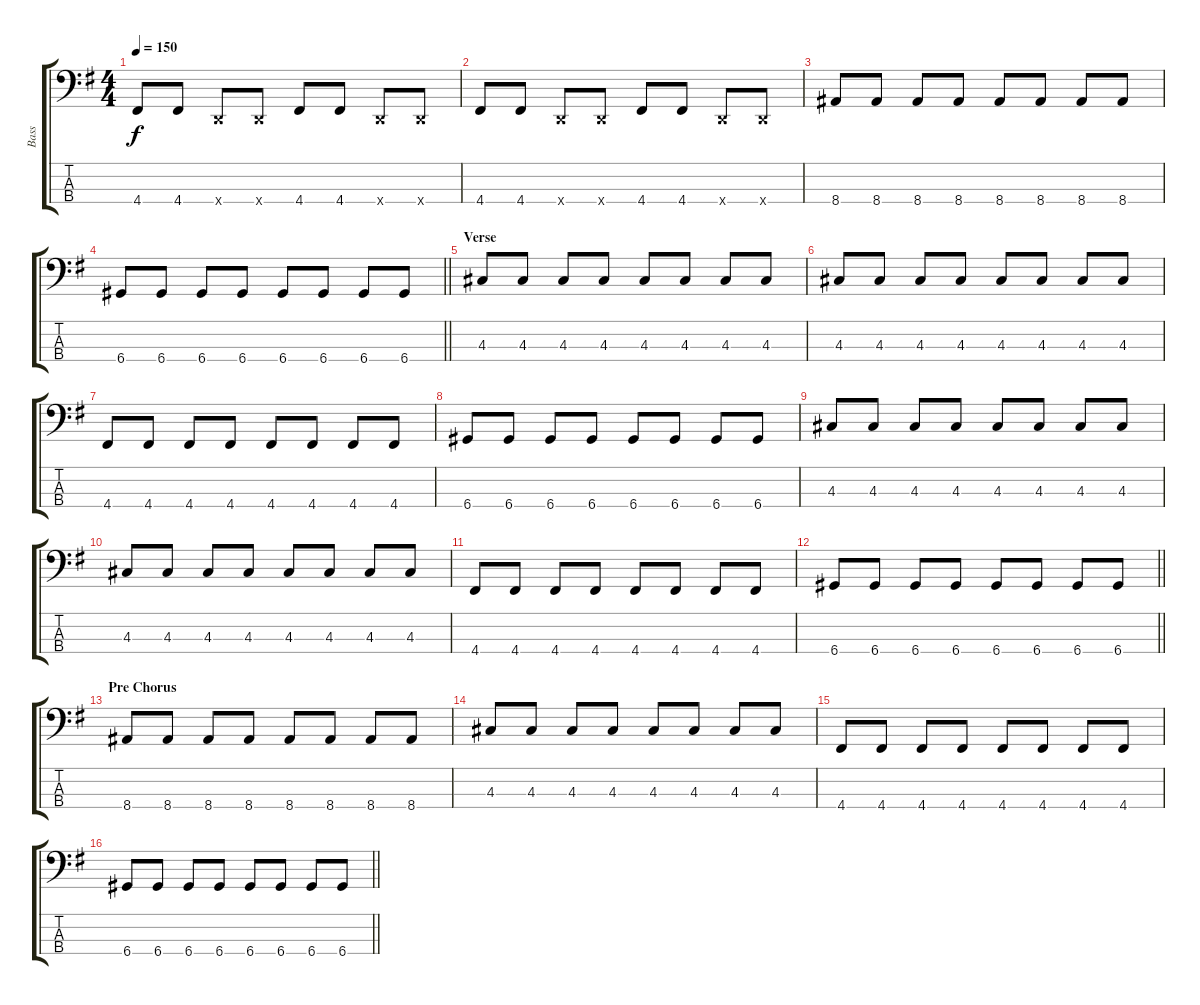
\track ("Bass" "Bass") {instrument electricbasspick}
\staff {score tabs}
\tuning (G2 D2 A1 D1) {hide}
\ts (4 4)
\tempo 150
\clef f4
\ks eminor
4.4.8{dy f} 4.4.8 0.4{x}.8 0.4{x}.8 4.4.8 4.4.8 0.4{x}.8 0.4{x}.8 |
4.4.8 4.4.8 0.4{x}.8 0.4{x}.8 4.4.8 4.4.8 0.4{x}.8 0.4{x}.8 |
8.4.8 8.4.8 8.4.8 8.4.8 8.4.8 8.4.8 8.4.8 8.4.8 |
\barLineRight lightlight
6.4.8 6.4.8 6.4.8 6.4.8 6.4.8 6.4.8 6.4.8 6.4.8 |
\section ("" "Verse")
4.3.8 4.3.8 4.3.8 4.3.8 4.3.8 4.3.8 4.3.8 4.3.8 |
4.3.8 4.3.8 4.3.8 4.3.8 4.3.8 4.3.8 4.3.8 4.3.8 |
4.4.8 4.4.8 4.4.8 4.4.8 4.4.8 4.4.8 4.4.8 4.4.8 |
6.4.8 6.4.8 6.4.8 6.4.8 6.4.8 6.4.8 6.4.8 6.4.8 |
4.3.8 4.3.8 4.3.8 4.3.8 4.3.8 4.3.8 4.3.8 4.3.8 |
4.3.8 4.3.8 4.3.8 4.3.8 4.3.8 4.3.8 4.3.8 4.3.8 |
4.4.8 4.4.8 4.4.8 4.4.8 4.4.8 4.4.8 4.4.8 4.4.8 |
\barLineRight lightlight
6.4.8 6.4.8 6.4.8 6.4.8 6.4.8 6.4.8 6.4.8 6.4.8 |
\section ("" "Pre Chorus")
8.4.8 8.4.8 8.4.8 8.4.8 8.4.8 8.4.8 8.4.8 8.4.8 |
4.3.8 4.3.8 4.3.8 4.3.8 4.3.8 4.3.8 4.3.8 4.3.8 |
4.4.8 4.4.8 4.4.8 4.4.8 4.4.8 4.4.8 4.4.8 4.4.8 |
\barLineRight lightlight
6.4.8 6.4.8 6.4.8 6.4.8 6.4.8 6.4.8 6.4.8 6.4.8
